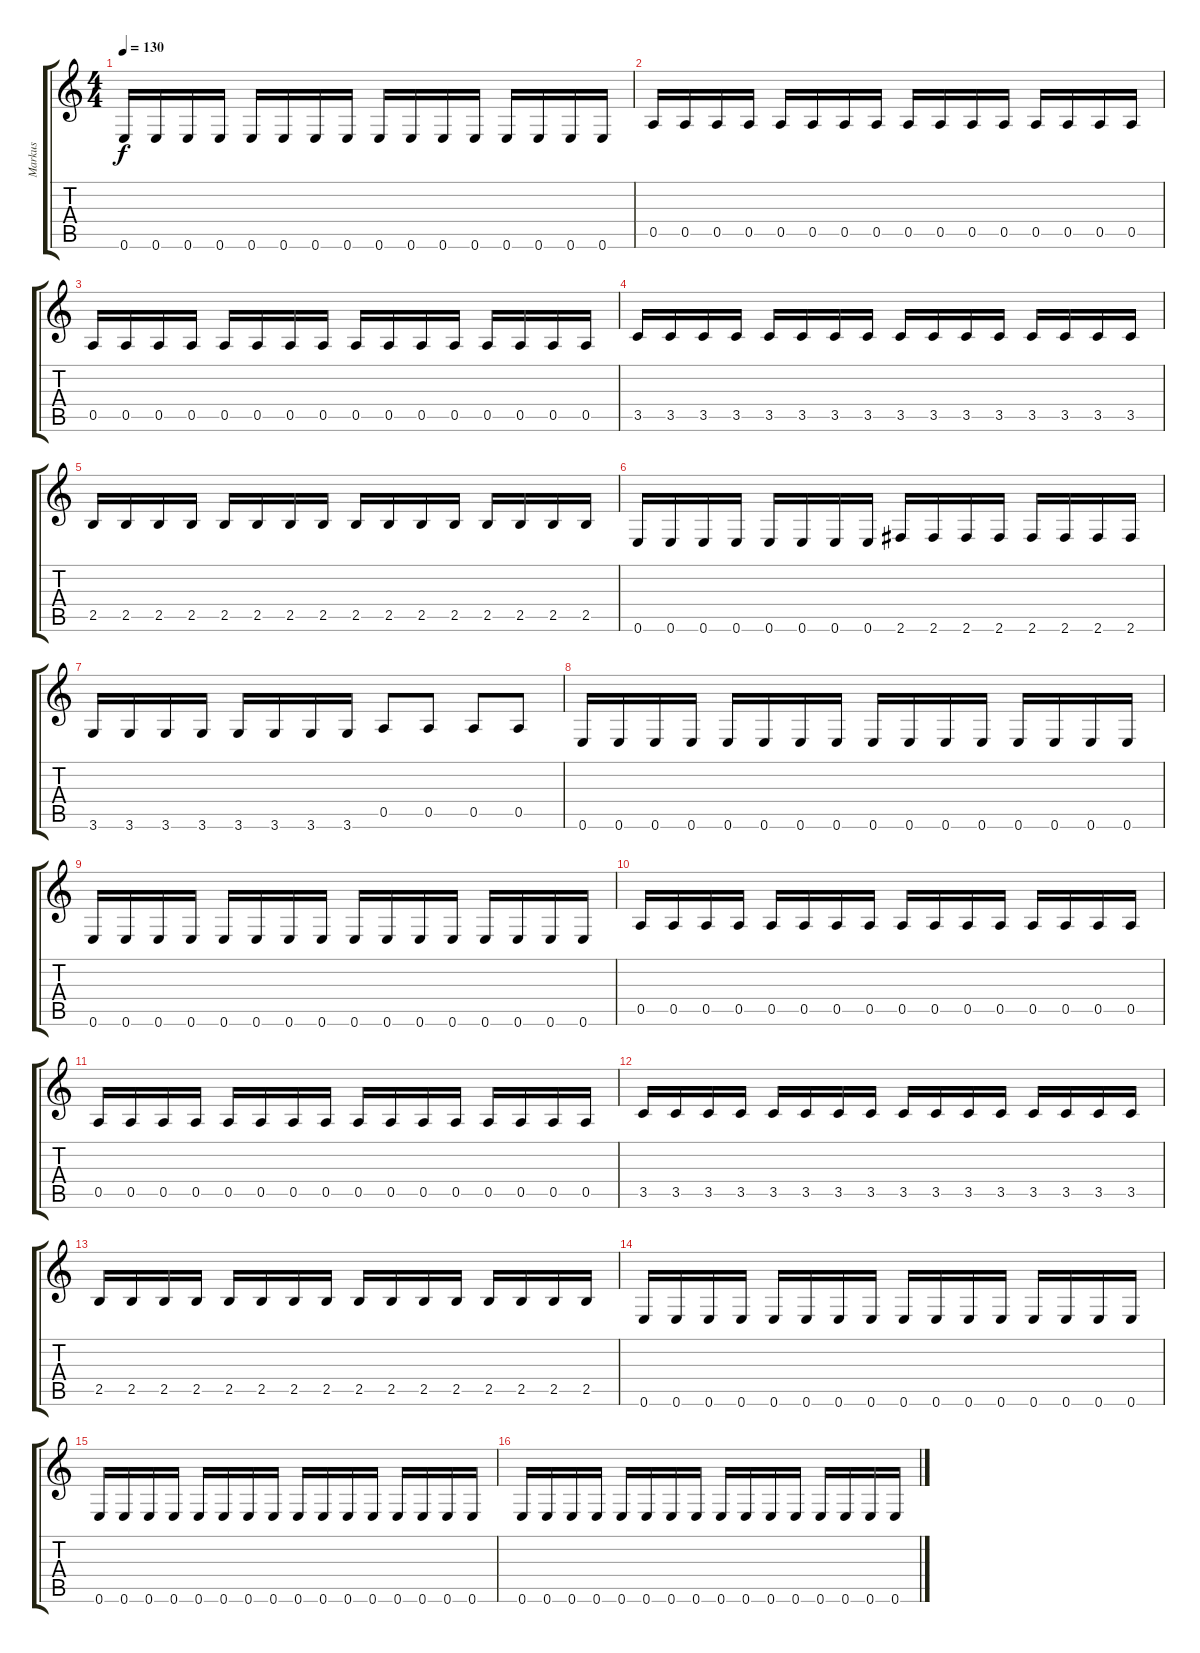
\track ("Markus" "Markus") {instrument electricbasspick}
\staff {score tabs}
\tuning (E4 B3 G3 D3 A2 E2) {hide}
\ts (4 4)
\tempo 130
\clef g2
\ks c
0.6.16{dy f} 0.6.16 0.6.16 0.6.16 0.6.16 0.6.16 0.6.16 0.6.16 0.6.16 0.6.16 0.6.16 0.6.16 0.6.16 0.6.16 0.6.16 0.6.16 |
0.5.16 0.5.16 0.5.16 0.5.16 0.5.16 0.5.16 0.5.16 0.5.16 0.5.16 0.5.16 0.5.16 0.5.16 0.5.16 0.5.16 0.5.16 0.5.16 |
0.5.16 0.5.16 0.5.16 0.5.16 0.5.16 0.5.16 0.5.16 0.5.16 0.5.16 0.5.16 0.5.16 0.5.16 0.5.16 0.5.16 0.5.16 0.5.16 |
3.5.16 3.5.16 3.5.16 3.5.16 3.5.16 3.5.16 3.5.16 3.5.16 3.5.16 3.5.16 3.5.16 3.5.16 3.5.16 3.5.16 3.5.16 3.5.16 |
2.5.16 2.5.16 2.5.16 2.5.16 2.5.16 2.5.16 2.5.16 2.5.16 2.5.16 2.5.16 2.5.16 2.5.16 2.5.16 2.5.16 2.5.16 2.5.16 |
0.6.16 0.6.16 0.6.16 0.6.16 0.6.16 0.6.16 0.6.16 0.6.16 2.6.16 2.6.16 2.6.16 2.6.16 2.6.16 2.6.16 2.6.16 2.6.16 |
3.6.16 3.6.16 3.6.16 3.6.16 3.6.16 3.6.16 3.6.16 3.6.16 0.5.8 0.5.8 0.5.8 0.5.8 |
0.6.16 0.6.16 0.6.16 0.6.16 0.6.16 0.6.16 0.6.16 0.6.16 0.6.16 0.6.16 0.6.16 0.6.16 0.6.16 0.6.16 0.6.16 0.6.16 |
0.6.16 0.6.16 0.6.16 0.6.16 0.6.16 0.6.16 0.6.16 0.6.16 0.6.16 0.6.16 0.6.16 0.6.16 0.6.16 0.6.16 0.6.16 0.6.16 |
0.5.16 0.5.16 0.5.16 0.5.16 0.5.16 0.5.16 0.5.16 0.5.16 0.5.16 0.5.16 0.5.16 0.5.16 0.5.16 0.5.16 0.5.16 0.5.16 |
0.5.16 0.5.16 0.5.16 0.5.16 0.5.16 0.5.16 0.5.16 0.5.16 0.5.16 0.5.16 0.5.16 0.5.16 0.5.16 0.5.16 0.5.16 0.5.16 |
3.5.16 3.5.16 3.5.16 3.5.16 3.5.16 3.5.16 3.5.16 3.5.16 3.5.16 3.5.16 3.5.16 3.5.16 3.5.16 3.5.16 3.5.16 3.5.16 |
2.5.16 2.5.16 2.5.16 2.5.16 2.5.16 2.5.16 2.5.16 2.5.16 2.5.16 2.5.16 2.5.16 2.5.16 2.5.16 2.5.16 2.5.16 2.5.16 |
0.6.16 0.6.16 0.6.16 0.6.16 0.6.16 0.6.16 0.6.16 0.6.16 0.6.16 0.6.16 0.6.16 0.6.16 0.6.16 0.6.16 0.6.16 0.6.16 |
0.6.16 0.6.16 0.6.16 0.6.16 0.6.16 0.6.16 0.6.16 0.6.16 0.6.16 0.6.16 0.6.16 0.6.16 0.6.16 0.6.16 0.6.16 0.6.16 |
0.6.16 0.6.16 0.6.16 0.6.16 0.6.16 0.6.16 0.6.16 0.6.16 0.6.16 0.6.16 0.6.16 0.6.16 0.6.16 0.6.16 0.6.16 0.6.16
